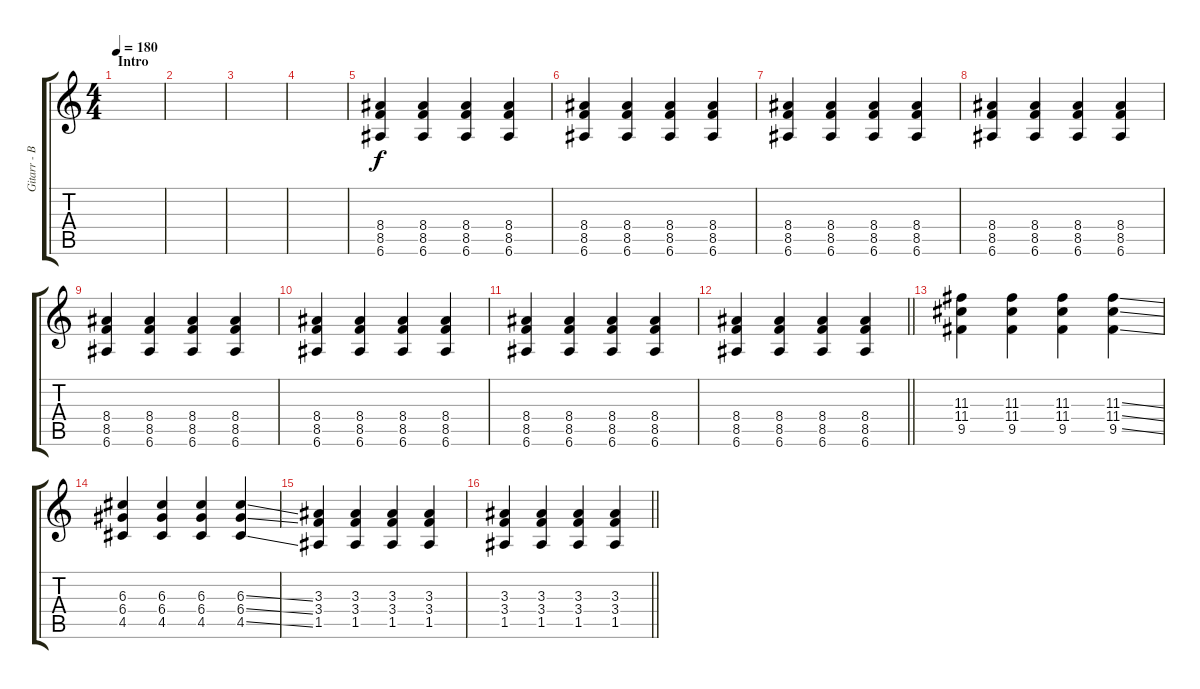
\track ("Gitarr - Banzai" "Gitarr - B") {instrument distortionguitar}
\staff {score tabs}
\tuning (E4 B3 G3 D3 A2 E2) {hide}
\ts (4 4)
\section ("" "Intro")
\tempo 180
\clef g2
\ks c
|
|
|
|
(8.4 8.5 6.6).4 (8.4 8.5 6.6).4 (8.4 8.5 6.6).4 (8.4 8.5 6.6).4 |
(8.4 8.5 6.6).4 (8.4 8.5 6.6).4 (8.4 8.5 6.6).4 (8.4 8.5 6.6).4 |
(8.4 8.5 6.6).4 (8.4 8.5 6.6).4 (8.4 8.5 6.6).4 (8.4 8.5 6.6).4 |
(8.4 8.5 6.6).4 (8.4 8.5 6.6).4 (8.4 8.5 6.6).4 (8.4 8.5 6.6).4 |
(8.4 8.5 6.6).4 (8.4 8.5 6.6).4 (8.4 8.5 6.6).4 (8.4 8.5 6.6).4 |
(8.4 8.5 6.6).4 (8.4 8.5 6.6).4 (8.4 8.5 6.6).4 (8.4 8.5 6.6).4 |
(8.4 8.5 6.6).4 (8.4 8.5 6.6).4 (8.4 8.5 6.6).4 (8.4 8.5 6.6).4 |
\barLineRight lightlight
(8.4 8.5 6.6).4 (8.4 8.5 6.6).4 (8.4 8.5 6.6).4 (8.4 8.5 6.6).4 |
(11.3 11.4 9.5).4 (11.3 11.4 9.5).4 (11.3 11.4 9.5).4 (11.3{ss} 11.4{ss} 9.5{ss}).4 |
(6.3 6.4 4.5).4 (6.3 6.4 4.5).4 (6.3 6.4 4.5).4 (6.3{ss} 6.4{ss} 4.5{ss}).4 |
(3.3 3.4 1.5).4 (3.3 3.4 1.5).4 (3.3 3.4 1.5).4 (3.3 3.4 1.5).4 |
\barLineRight lightlight
(3.3 3.4 1.5).4 (3.3 3.4 1.5).4 (3.3 3.4 1.5).4 (3.3 3.4 1.5).4
